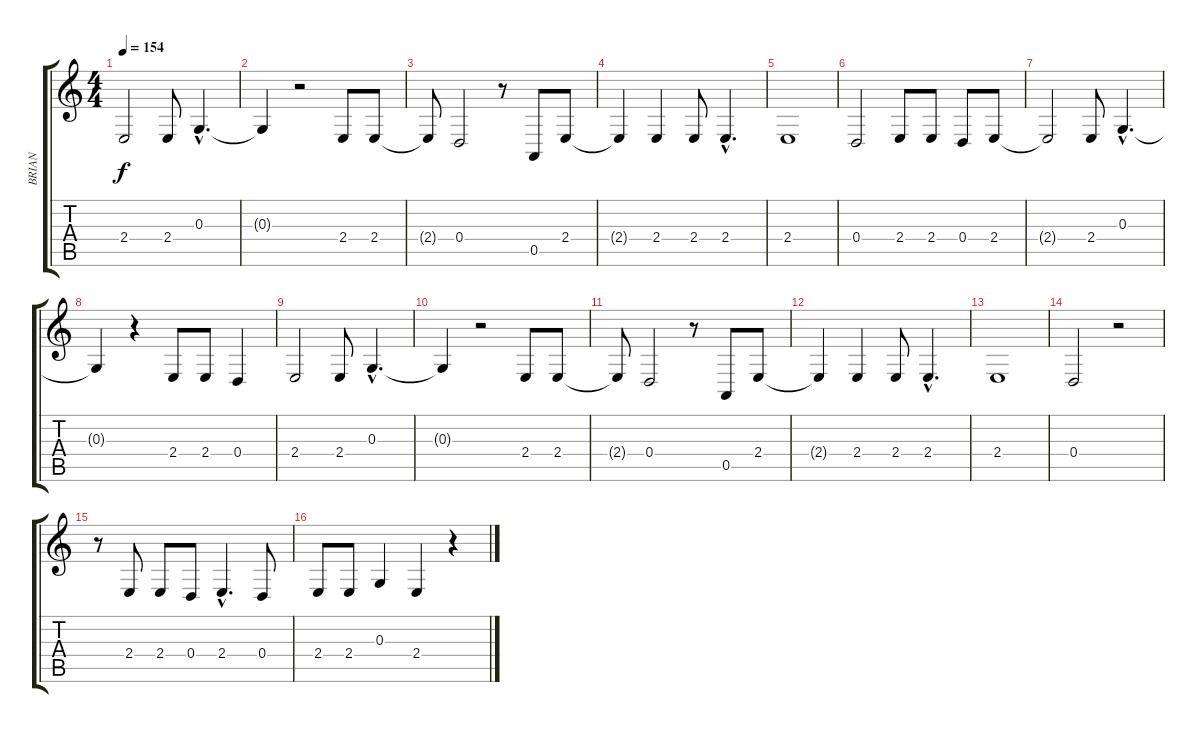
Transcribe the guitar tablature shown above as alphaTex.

\track ("BRIAN" "BRIAN") {instrument synthvoice}
\staff {score tabs}
\tuning (E4 B3 G3 D3 A2 E2) {hide}
\ts (4 4)
\tempo 154
\clef g2
\ks c
2.4.2{dy f} 2.4.8 0.3{hac}.4{d} |
0.3{t}.4 r.2 2.4.8 2.4.8 |
2.4{t}.8 0.4.2 r.8 0.5.8 2.4.8 |
2.4{t}.4 2.4.4 2.4.8 2.4{hac}.4{d} |
2.4.1 |
0.4.2 2.4.8 2.4.8 0.4.8 2.4.8 |
2.4{t}.2 2.4.8 0.3{hac}.4{d} |
0.3{t}.4 r.4 2.4.8 2.4.8 0.4.4 |
2.4.2 2.4.8 0.3{hac}.4{d} |
0.3{t}.4 r.2 2.4.8 2.4.8 |
2.4{t}.8 0.4.2 r.8 0.5.8 2.4.8 |
2.4{t}.4 2.4.4 2.4.8 2.4{hac}.4{d} |
2.4.1 |
0.4.2 r.2 |
r.8 2.4.8 2.4.8 0.4.8 2.4{hac}.4{d} 0.4.8 |
2.4.8 2.4.8 0.3.4 2.4.4 r.4
